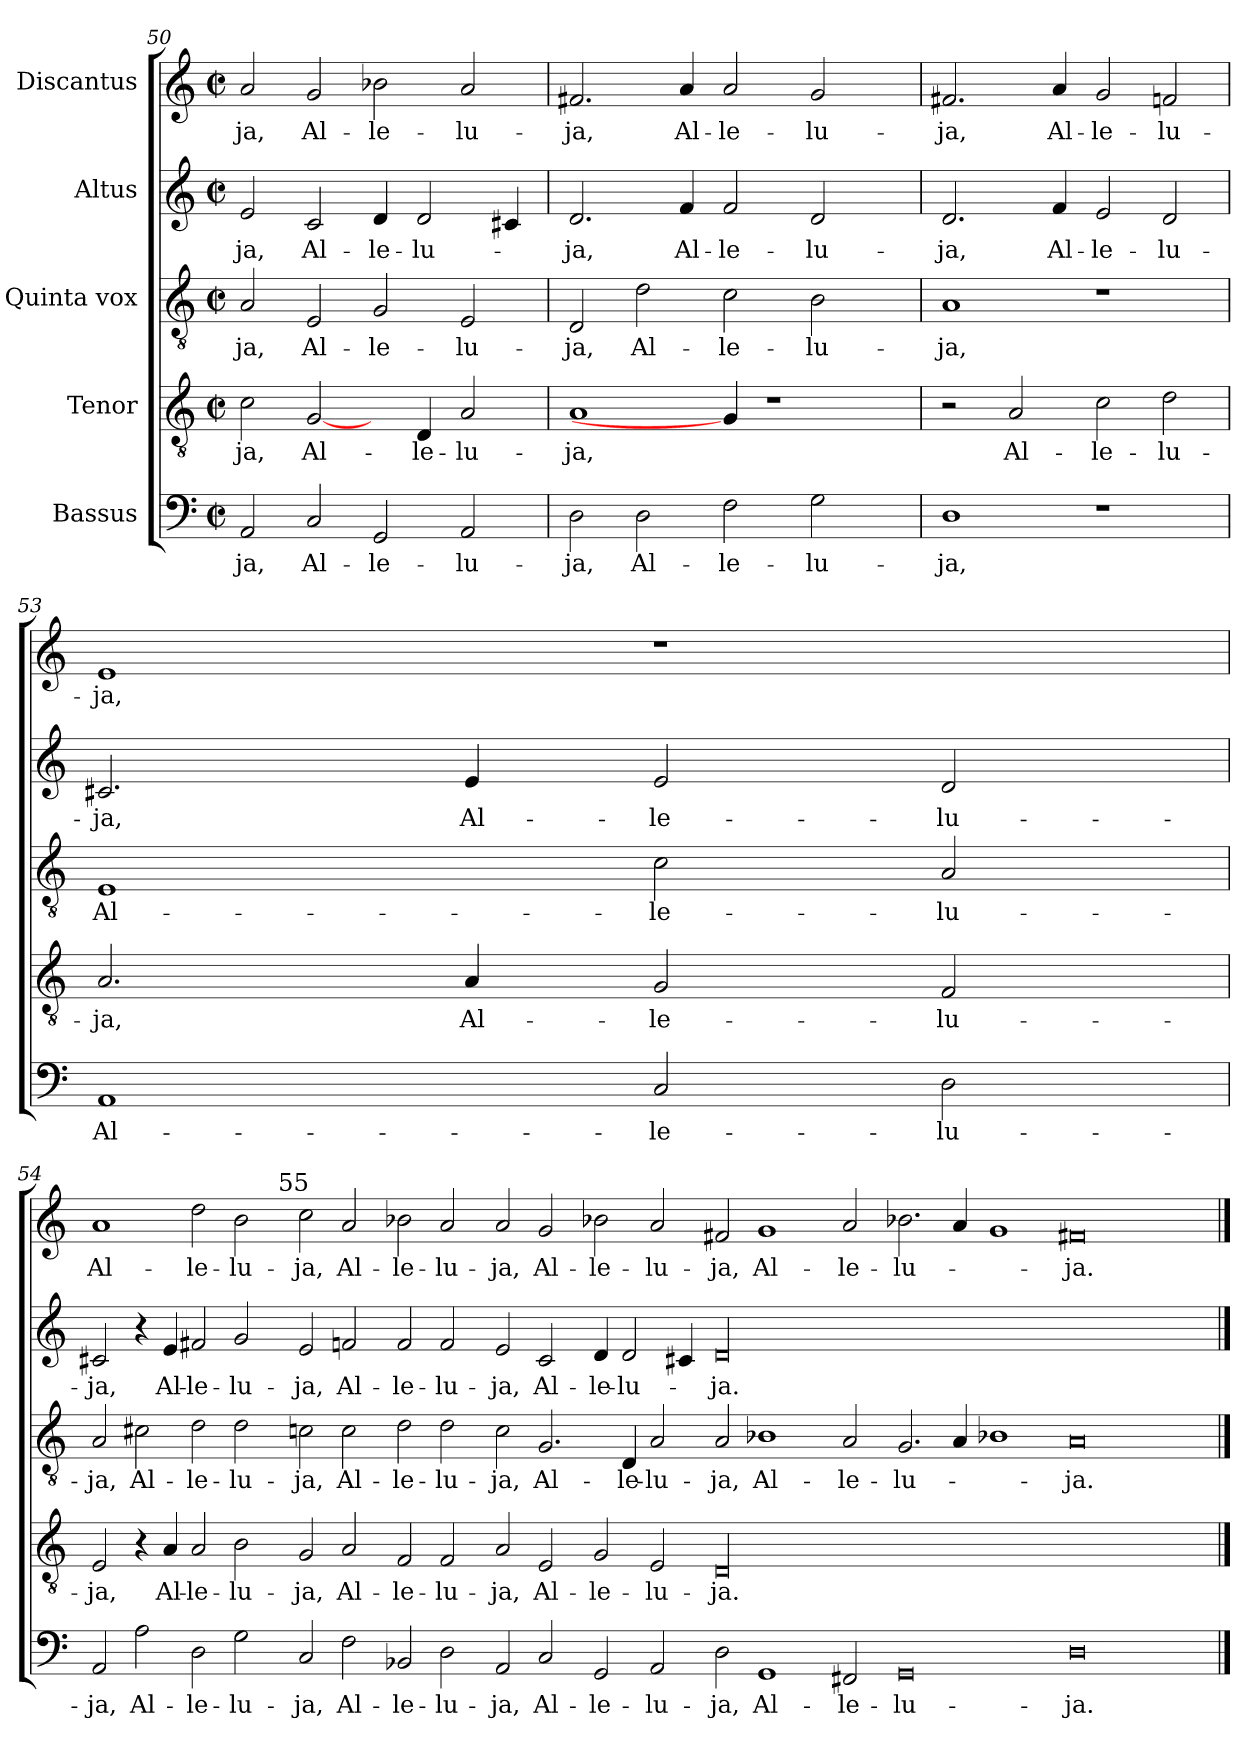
**kern	**text	**kern	**text	**kern	**text	**kern	**text	**kern	**text
*part5	*part5	*part4	*part4	*part3	*part3	*part2	*part2	*part1	*part1
*staff5	*staff5	*staff4	*staff4	*staff3	*staff3	*staff2	*staff2	*staff1	*staff1
*I"Bassus	*	*I"Tenor	*	*I"Quinta vox	*	*I"Altus	*	*I"Discantus	*
*clefF4	*	*clefGv2	*	*clefGv2	*	*clefG2	*	*clefG2	*
*k[]	*	*k[]	*	*k[]	*	*k[]	*	*k[]	*
*C:	*	*C:	*	*C:	*	*C:	*	*C:	*
*M2/2	*	*M2/2	*	*M2/2	*	*M2/2	*	*M2/2	*
*met(c|)	*	*met(c|)	*	*met(c|)	*	*met(c|)	*	*met(c|)	*
=50	=50	=50	=50	=50	=50	=50	=50	=50	=50
!	!LO:LY:b	!	!LO:LY:b	!	!LO:LY:b	!	!LO:LY:b	!	!LO:LY:b
2AA/	-ja,	2c\	-ja,	2A/	-ja,	2e/	-ja,	2a/	-ja,
!	!LO:LY:b	!	!LO:LY:b	!	!LO:LY:b	!	!LO:LY:b	!	!LO:LY:b
2C/	Al-	[2G/	Al-	2E/	Al-	2c/	Al-	2g/	Al-
!	!LO:LY:b	!	!	!	!LO:LY:b	!	!LO:LY:b	!	!LO:LY:b
2GG/	-le-	4ryy	.	2G/	-le-	4d/	-le-	2b-X\	-le-
!	!	!	!LO:LY:b	!	!	!	!LO:LY:b	!	!
.	.	4D/	-le-	.	.	2d/	-lu-	.	.
!	!LO:LY:b	!	!LO:LY:b	!	!LO:LY:b	!	!	!	!LO:LY:b
2AA/	-lu-	2A/	-lu-	2E/	-lu-	.	.	2a/	-lu-
.	.	.	.	.	.	4c#X/	.	.	.
=51	=51	=51	=51	=51	=51	=51	=51	=51	=51
!	!LO:LY:b	!	!LO:LY:b	!	!LO:LY:b	!	!LO:LY:b	!	!LO:LY:b
2D\	-ja,	1A	-ja,	2D/	-ja,	2.d/	-ja,	2.f#X/	-ja,
!	!LO:LY:b	!	!	!	!LO:LY:b	!	!	!	!
2D\	Al-	.	.	2d\	Al-	.	.	.	.
!	!	!	!	!	!	!	!LO:LY:b	!	!LO:LY:b
.	.	.	.	.	.	4f/	Al-	4a/	Al-
!	!LO:LY:b	!	!	!	!LO:LY:b	!	!LO:LY:b	!	!LO:LY:b
2F\	-le-	4G/]	.	2c\	-le-	2f/	-le-	2a/	-le-
.	.	1r	.	.	.	.	.	.	.
!	!LO:LY:b	!	!	!	!LO:LY:b	!	!LO:LY:b	!	!LO:LY:b
2G\	-lu-	.	.	2B\	-lu-	2d/	-lu-	2g/	-lu-
4ryy	.	.	.	4ryy	.	4ryy	.	4ryy	.
=52	=52	=52	=52	=52	=52	=52	=52	=52	=52
!	!LO:LY:b	!	!	!	!LO:LY:b	!	!LO:LY:b	!	!LO:LY:b
1D	-ja,	2r	.	1A	-ja,	2.d/	-ja,	2.f#X/	-ja,
!	!	!	!LO:LY:b	!	!	!	!	!	!
.	.	2A/	Al-	.	.	.	.	.	.
!	!	!	!	!	!	!	!LO:LY:b	!	!LO:LY:b
.	.	.	.	.	.	4f/	Al-	4a/	Al-
!	!	!	!LO:LY:b	!	!	!	!LO:LY:b	!	!LO:LY:b
1r	.	2c\	-le-	1r	.	2e/	-le-	2g/	-le-
!	!	!	!LO:LY:b	!	!	!	!LO:LY:b	!	!LO:LY:b
.	.	2d\	-lu-	.	.	2d/	-lu-	2fn/	-lu-
=53	=53	=53	=53	=53	=53	=53	=53	=53	=53
!	!LO:LY:b	!	!LO:LY:b	!	!LO:LY:b	!	!LO:LY:b	!	!LO:LY:b
1AA	Al-	2.A/	-ja,	1E	Al-	2.c#X/	-ja,	1e	-ja,
!	!	!	!LO:LY:b	!	!	!	!LO:LY:b	!	!
.	.	4A/	Al-	.	.	4e/	Al-	.	.
!	!LO:LY:b	!	!LO:LY:b	!	!LO:LY:b	!	!LO:LY:b	!	!
2C/	-le-	2G/	-le-	2c\	-le-	2e/	-le-	1r	.
!	!LO:LY:b	!	!LO:LY:b	!	!LO:LY:b	!	!LO:LY:b	!	!
2D\	-lu-	2F/	-lu-	2A/	-lu-	2d/	-lu-	.	.
!!LO:LB:g=z
=54	=54	=54	=54	=54	=54	=54	=54	=54	=54
!	!LO:LY:b	!	!LO:LY:b	!	!LO:LY:b	!	!LO:LY:b	!	!LO:LY:b
*	*	*	*	*	*	*	*	*^	*
2AA/	-ja,	2E/	-ja,	2A/	-ja,	2c#X/	-ja,	1a	1ryy	Al-
!	!LO:LY:b	!	!	!	!LO:LY:b	!	!	!	!	!
2A\	Al-	4r	.	2c#X\	Al-	4r	.	.	.	.
!	!	!	!LO:LY:b	!	!	!	!LO:LY:b	!	!	!
.	.	4A/	Al-	.	.	4e/	Al-	.	.	.
!	!LO:LY:b	!	!LO:LY:b	!	!LO:LY:b	!	!LO:LY:b	!	!	!LO:LY:b
2D\	-le-	2A/	-le-	2d\	-le-	2f#X/	-le-	2dd\	2ryy	-le-
!	!LO:LY:b	!	!LO:LY:b	!	!LO:LY:b	!	!LO:LY:b	!	!	!LO:LY:b
2G\	-lu-	2B\	-lu-	2d\	-lu-	2g/	-lu-	2b\	4ryy	-lu-
.	.	.	.	.	.	.	.	.	16.ryy	.
!	!	!	!	!	!	!	!	!	!LO:TX:a:t=55	!
.	.	.	.	.	.	.	.	.	1ryy	.
!	!LO:LY:b	!	!LO:LY:b	!	!LO:LY:b	!	!LO:LY:b	!	!	!LO:LY:b
2C/	-ja,	2G/	-ja,	2cn\	-ja,	2e/	-ja,	2cc\	.	-ja,
!	!LO:LY:b	!	!LO:LY:b	!	!LO:LY:b	!	!LO:LY:b	!	!	!LO:LY:b
2F\	Al-	2A/	Al-	2c\	Al-	2fn/	Al-	2a/	.	Al-
.	.	.	.	.	.	.	.	.	1ryy	.
!	!LO:LY:b	!	!LO:LY:b	!	!LO:LY:b	!	!LO:LY:b	!	!	!LO:LY:b
2BB-X/	-le-	2F/	-le-	2d\	-le-	2f/	-le-	2b-X\	.	-le-
!	!LO:LY:b	!	!LO:LY:b	!	!LO:LY:b	!	!LO:LY:b	!	!	!LO:LY:b
2D\	-lu-	2F/	-lu-	2d\	-lu-	2f/	-lu-	2a/	.	-lu-
.	.	.	.	.	.	.	.	.	1ryy	.
!	!LO:LY:b	!	!LO:LY:b	!	!LO:LY:b	!	!LO:LY:b	!	!	!LO:LY:b
2AA/	-ja,	2A/	-ja,	2c\	-ja,	2e/	-ja,	2a/	.	-ja,
!	!LO:LY:b	!	!LO:LY:b	!	!LO:LY:b	!	!LO:LY:b	!	!	!LO:LY:b
2C/	Al-	2E/	Al-	2.G/	Al-	2c#/	Al-	2g/	.	Al-
.	.	.	.	.	.	.	.	.	1ryy	.
!	!LO:LY:b	!	!LO:LY:b	!	!	!	!LO:LY:b	!	!	!LO:LY:b
2GG/	-le-	2G/	-le-	.	.	4d/	-le-	2b-X\	.	-le-
!	!	!	!	!	!LO:LY:b	!	!LO:LY:b:rj	!	!	!
.	.	.	.	4D/	-le-	2d/	-lu-	.	.	.
!	!LO:LY:b	!	!LO:LY:b	!	!LO:LY:b	!	!	!	!	!LO:LY:b
2AA/	-lu-	2E/	-lu-	2A/	-lu-	.	.	2a/	.	-lu-
.	.	.	.	.	.	4c#X/	.	.	.	.
.	.	.	.	.	.	.	.	.	1ryy	.
!	!LO:LY:b	!	!LO:LY:b	!	!LO:LY:b	!	!LO:LY:b	!	!	!LO:LY:b
2D\	-ja,	00D	-ja.	2A/	-ja,	00d	-ja.	2f#X/	.	-ja,
!	!LO:LY:b	!	!	!	!LO:LY:b	!	!	!	!	!LO:LY:b
1GG	Al-	.	.	1B-X	Al-	.	.	1g	.	Al-
.	.	.	.	.	.	.	.	.	1ryy	.
!	!LO:LY:b	!	!	!	!LO:LY:b	!	!	!	!	!LO:LY:b
2FF#X/	-le-	.	.	2A/	-le-	.	.	2a/	.	-le-
.	.	.	.	.	.	.	.	.	1ryy	.
!	!LO:LY:b	!	!	!	!LO:LY:b	!	!	!	!	!LO:LY:b
0GG	-lu-	.	.	2.G/	-lu-	.	.	2.b-X\	.	-lu-
.	.	.	.	4A/	.	.	.	4a/	.	.
.	.	.	.	.	.	.	.	.	1ryy	.
.	.	.	.	1B-X	.	.	.	1g	.	.
.	.	.	.	.	.	.	.	.	1ryy	.
!	!LO:LY:b	!	!	!	!LO:LY:b	!	!	!	!	!LO:LY:b
0D	-ja.	0ryy	.	0A	-ja.	0ryy	.	0f#X	.	-ja.
.	.	.	.	.	.	.	.	.	1ryy	.
.	.	.	.	.	.	.	.	.	8ryy	.
.	.	.	.	.	.	.	.	.	32ryy	.
*	*	*	*	*	*	*	*	*v	*v	*
==	==	==	==	==	==	==	==	==	==
*-	*-	*-	*-	*-	*-	*-	*-	*-	*-
